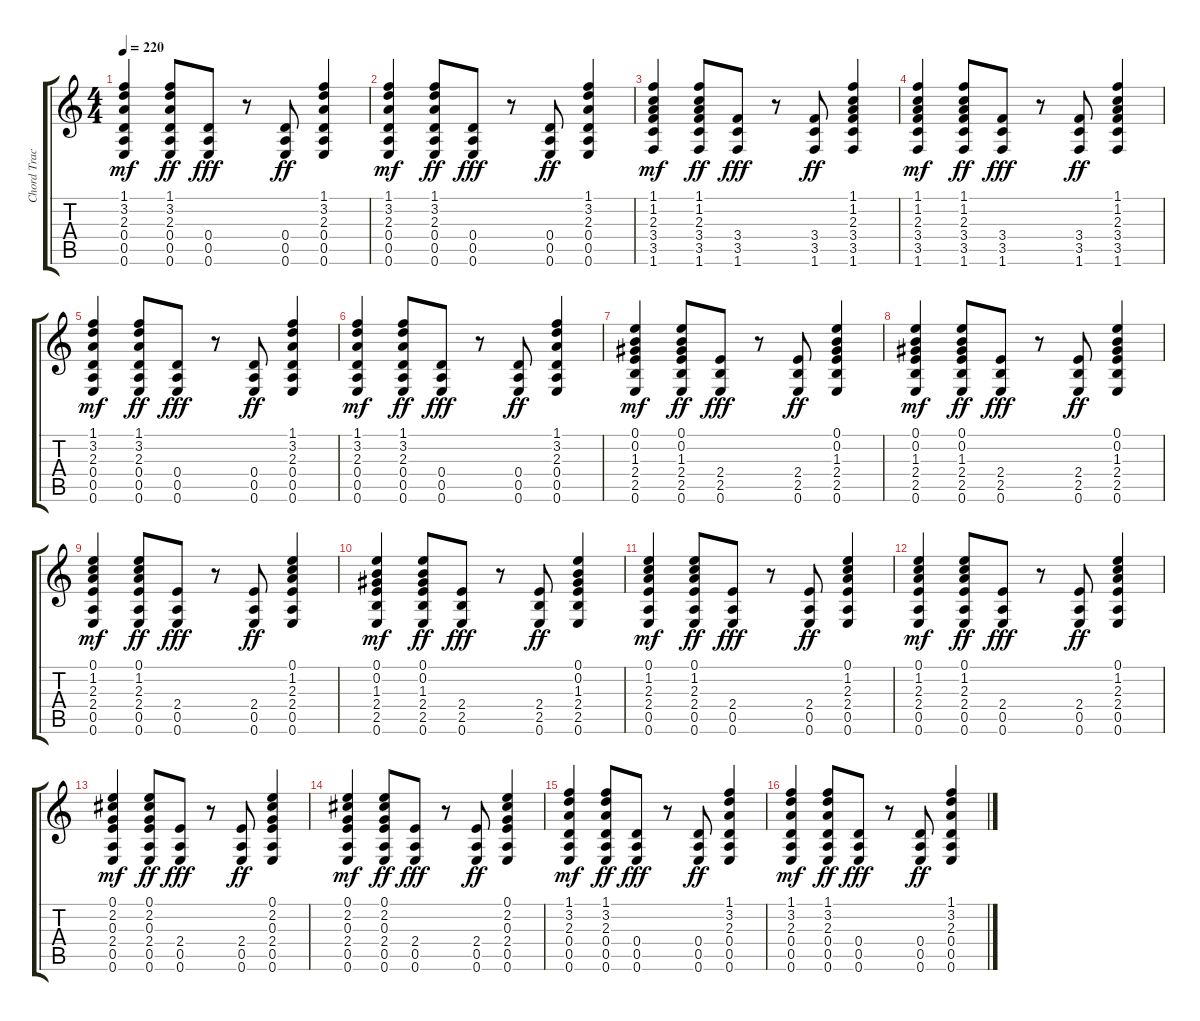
\track ("Chord Track" "Chord Trac") {instrument acousticguitarnylon}
\staff {score tabs}
\tuning (E4 B3 G3 D3 A2 E2) {hide}
\ts (4 4)
\tempo 220
\clef g2
\ks c
(1.1 3.2 2.3 0.4 0.5 0.6).4{dy mf} (1.1 3.2 2.3 0.4 0.5 0.6).8{dy ff} (0.4 0.5 0.6).8{dy fff} r.8 (0.4 0.5 0.6).8{dy ff} (1.1 3.2 2.3 0.4 0.5 0.6).4 |
(1.1 3.2 2.3 0.4 0.5 0.6).4{dy mf} (1.1 3.2 2.3 0.4 0.5 0.6).8{dy ff} (0.4 0.5 0.6).8{dy fff} r.8 (0.4 0.5 0.6).8{dy ff} (1.1 3.2 2.3 0.4 0.5 0.6).4 |
(1.1 1.2 2.3 3.4 3.5 1.6).4{dy mf} (1.1 1.2 2.3 3.4 3.5 1.6).8{dy ff} (3.4 3.5 1.6).8{dy fff} r.8 (3.4 3.5 1.6).8{dy ff} (1.1 1.2 2.3 3.4 3.5 1.6).4 |
(1.1 1.2 2.3 3.4 3.5 1.6).4{dy mf} (1.1 1.2 2.3 3.4 3.5 1.6).8{dy ff} (3.4 3.5 1.6).8{dy fff} r.8 (3.4 3.5 1.6).8{dy ff} (1.1 1.2 2.3 3.4 3.5 1.6).4 |
(1.1 3.2 2.3 0.4 0.5 0.6).4{dy mf} (1.1 3.2 2.3 0.4 0.5 0.6).8{dy ff} (0.4 0.5 0.6).8{dy fff} r.8 (0.4 0.5 0.6).8{dy ff} (1.1 3.2 2.3 0.4 0.5 0.6).4 |
(1.1 3.2 2.3 0.4 0.5 0.6).4{dy mf} (1.1 3.2 2.3 0.4 0.5 0.6).8{dy ff} (0.4 0.5 0.6).8{dy fff} r.8 (0.4 0.5 0.6).8{dy ff} (1.1 3.2 2.3 0.4 0.5 0.6).4 |
(0.1 0.2 1.3 2.4 2.5 0.6).4{dy mf} (0.1 0.2 1.3 2.4 2.5 0.6).8{dy ff} (2.4 2.5 0.6).8{dy fff} r.8 (2.4 2.5 0.6).8{dy ff} (0.1 0.2 1.3 2.4 2.5 0.6).4 |
(0.1 0.2 1.3 2.4 2.5 0.6).4{dy mf} (0.1 0.2 1.3 2.4 2.5 0.6).8{dy ff} (2.4 2.5 0.6).8{dy fff} r.8 (2.4 2.5 0.6).8{dy ff} (0.1 0.2 1.3 2.4 2.5 0.6).4 |
(0.1 1.2 2.3 2.4 0.5 0.6).4{dy mf instrument acousticguitarsteel} (0.1 1.2 2.3 2.4 0.5 0.6).8{dy ff} (2.4 0.5 0.6).8{dy fff} r.8 (2.4 0.5 0.6).8{dy ff} (0.1 1.2 2.3 2.4 0.5 0.6).4 |
(0.1 0.2 1.3 2.4 2.5 0.6).4{dy mf} (0.1 0.2 1.3 2.4 2.5 0.6).8{dy ff} (2.4 2.5 0.6).8{dy fff} r.8 (2.4 2.5 0.6).8{dy ff} (0.1 0.2 1.3 2.4 2.5 0.6).4 |
(0.1 1.2 2.3 2.4 0.5 0.6).4{dy mf} (0.1 1.2 2.3 2.4 0.5 0.6).8{dy ff} (2.4 0.5 0.6).8{dy fff} r.8 (2.4 0.5 0.6).8{dy ff} (0.1 1.2 2.3 2.4 0.5 0.6).4 |
(0.1 1.2 2.3 2.4 0.5 0.6).4{dy mf} (0.1 1.2 2.3 2.4 0.5 0.6).8{dy ff} (2.4 0.5 0.6).8{dy fff} r.8 (2.4 0.5 0.6).8{dy ff} (0.1 1.2 2.3 2.4 0.5 0.6).4 |
(0.1 2.2 0.3 2.4 0.5 0.6).4{dy mf} (0.1 2.2 0.3 2.4 0.5 0.6).8{dy ff} (2.4 0.5 0.6).8{dy fff} r.8 (2.4 0.5 0.6).8{dy ff} (0.1 2.2 0.3 2.4 0.5 0.6).4 |
(0.1 2.2 0.3 2.4 0.5 0.6).4{dy mf} (0.1 2.2 0.3 2.4 0.5 0.6).8{dy ff} (2.4 0.5 0.6).8{dy fff} r.8 (2.4 0.5 0.6).8{dy ff} (0.1 2.2 0.3 2.4 0.5 0.6).4 |
(1.1 3.2 2.3 0.4 0.5 0.6).4{dy mf} (1.1 3.2 2.3 0.4 0.5 0.6).8{dy ff} (0.4 0.5 0.6).8{dy fff} r.8 (0.4 0.5 0.6).8{dy ff} (1.1 3.2 2.3 0.4 0.5 0.6).4 |
(1.1 3.2 2.3 0.4 0.5 0.6).4{dy mf} (1.1 3.2 2.3 0.4 0.5 0.6).8{dy ff} (0.4 0.5 0.6).8{dy fff} r.8 (0.4 0.5 0.6).8{dy ff} (1.1 3.2 2.3 0.4 0.5 0.6).4
